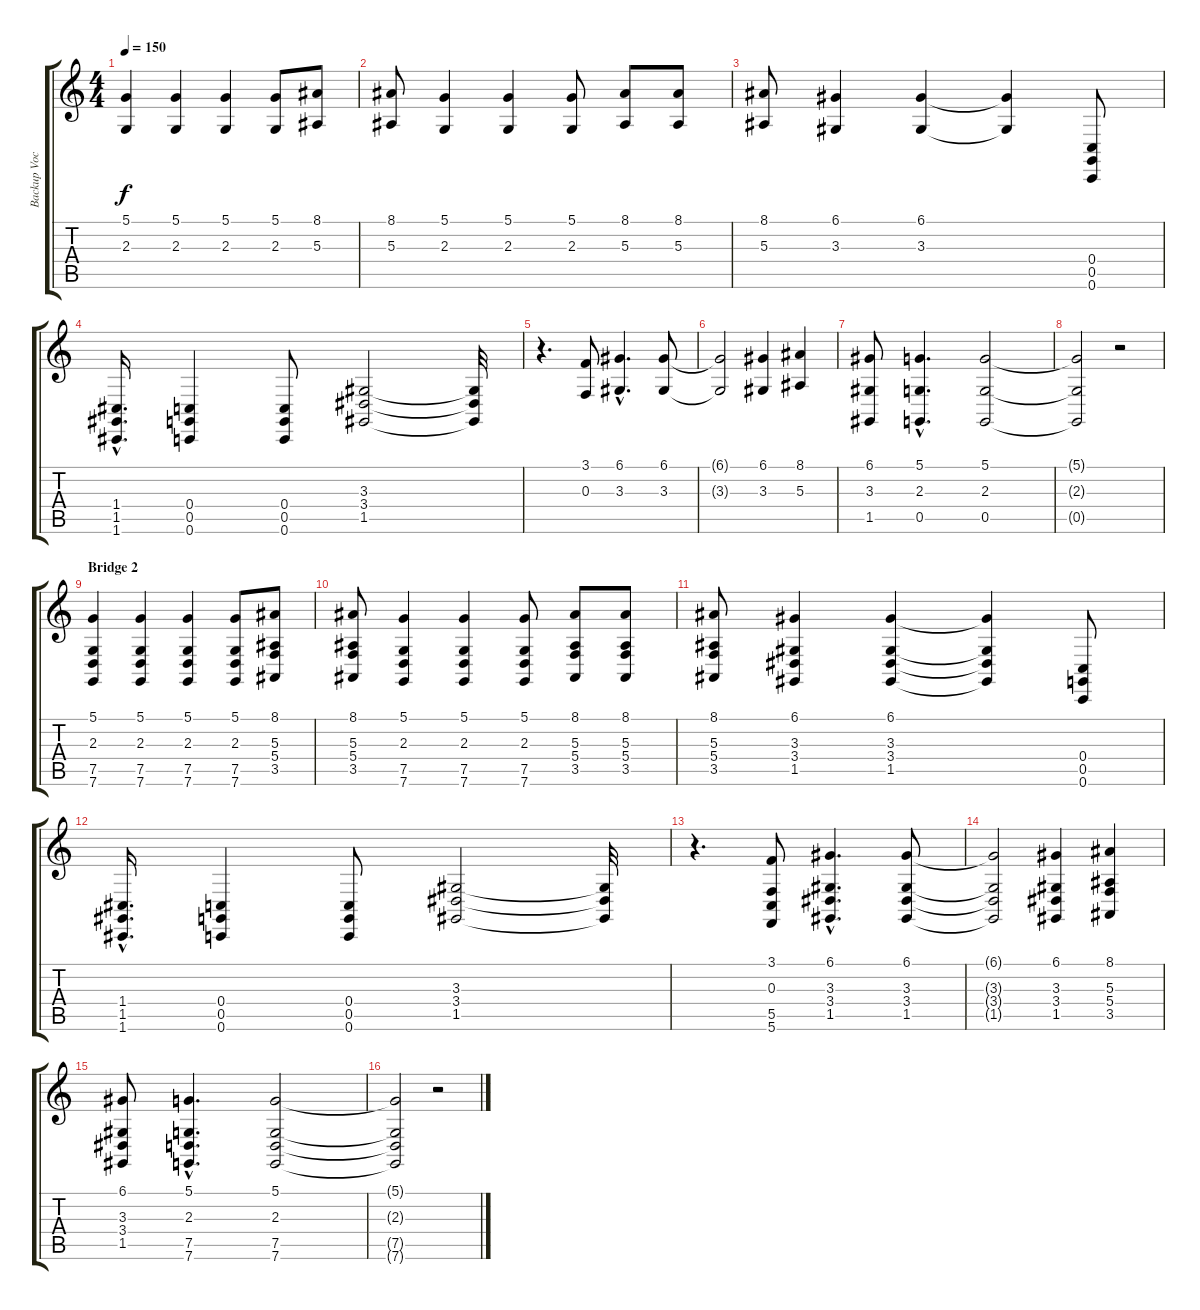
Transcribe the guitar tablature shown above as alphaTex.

\track ("Backup Vocals" "Backup Voc") {instrument synthstrings2}
\staff {score tabs}
\tuning (D4 A3 F3 C3 G2 C2) {hide}
\ts (4 4)
\tempo 150
\clef g2
\ks c
(5.1 2.3).4{dy f volume 15 instrument synthstrings2} (5.1 2.3).4 (5.1 2.3).4 (5.1 2.3).8 (8.1 5.3).8 |
(8.1 5.3).8 (5.1 2.3).4 (5.1 2.3).4 (5.1 2.3).8 (8.1 5.3).8 (8.1 5.3).8 |
(8.1 5.3).8 (6.1 3.3).4 (6.1 3.3).4 (6.1{t} 3.3{t}).4 (0.4 0.5 0.6).8 |
(1.4{hac} 1.5{hac} 1.6{hac}).16{d} (0.4 0.5 0.6).4 (0.4 0.5 0.6).8 (3.3 3.4 1.5).2 (3.3{t} 3.4{t} 1.5{t}).32 |
r.4{d} (3.1 0.3).8 (6.1{hac} 3.3{hac}).4{d} (6.1 3.3).8 |
(6.1{t} 3.3{t}).2 (6.1 3.3).4 (8.1 5.3).4 |
(6.1 3.3 1.5).8 (5.1{hac} 2.3{hac} 0.5{hac}).4{d} (5.1 2.3 0.5).2 |
(5.1{t} 2.3{t} 0.5{t}).2 r.2 |
\section ("" "Bridge 2")
(5.1 2.3 7.5 7.6).4{volume 13 instrument lead2sawtooth} (5.1 2.3 7.5 7.6).4 (5.1 2.3 7.5 7.6).4 (5.1 2.3 7.5 7.6).8 (8.1 5.3 5.4 3.5).8 |
(8.1 5.3 5.4 3.5).8 (5.1 2.3 7.5 7.6).4 (5.1 2.3 7.5 7.6).4 (5.1 2.3 7.5 7.6).8 (8.1 5.3 5.4 3.5).8 (8.1 5.3 5.4 3.5).8 |
(8.1 5.3 5.4 3.5).8 (6.1 3.3 3.4 1.5).4 (6.1 3.3 3.4 1.5).4 (6.1{t} 3.3{t} 3.4{t} 1.5{t}).4 (0.4 0.5 0.6).8 |
(1.4{hac} 1.5{hac} 1.6{hac}).16{d} (0.4 0.5 0.6).4 (0.4 0.5 0.6).8 (3.3 3.4 1.5).2 (3.3{t} 3.4{t} 1.5{t}).32 |
r.4{d} (3.1 0.3 5.5 5.6).8 (6.1{hac} 3.3{hac} 3.4{hac} 1.5{hac}).4{d} (6.1 3.3 3.4 1.5).8 |
(6.1{t} 3.3{t} 3.4{t} 1.5{t}).2 (6.1 3.3 3.4 1.5).4 (8.1 5.3 5.4 3.5).4 |
(6.1 3.3 3.4 1.5).8 (5.1{hac} 2.3{hac} 7.5{hac} 7.6{hac}).4{d} (5.1 2.3 7.5 7.6).2 |
(5.1{t} 2.3{t} 7.5{t} 7.6{t}).2 r.2
